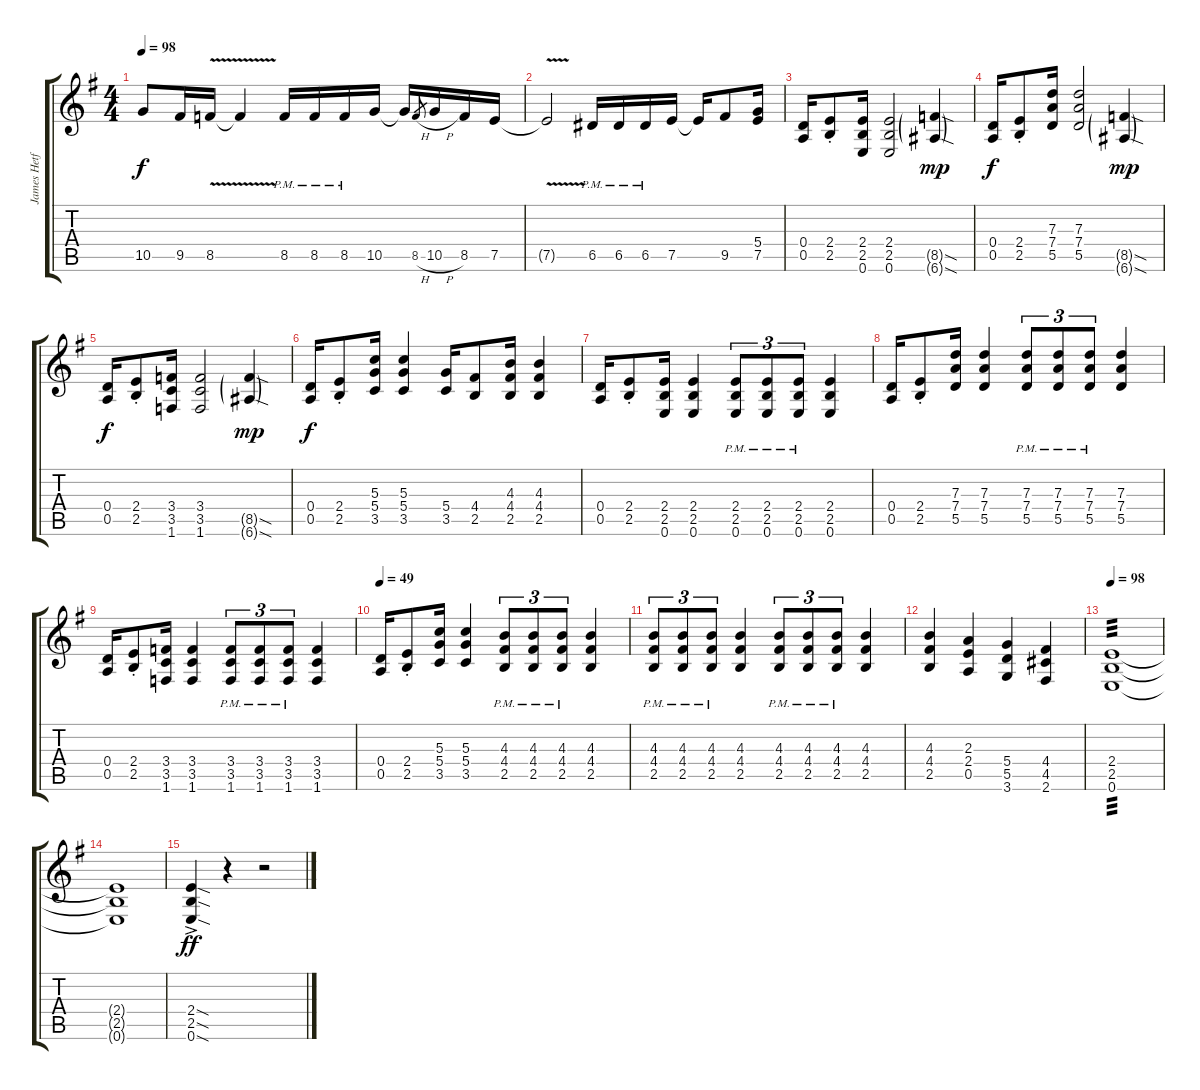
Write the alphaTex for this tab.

\track ("James Hetfield" "James Hetf") {instrument overdrivenguitar}
\staff {score tabs}
\tuning (E4 B3 G3 D3 A2 E2) {hide}
\ts (4 4)
\tempo 98
\clef g2
\ks g
10.5.8{dy f} 9.5.16 8.5{v}.16 8.5{t}.4 8.5{pm}.16 8.5{pm}.16 8.5{pm}.16 10.5.16 10.5{t}.16 8.5{h}.8{gr} 10.5{h}.16 8.5.16 7.5.16 |
7.5{v t}.2 6.5{pm}.16 6.5{pm}.16 6.5{pm}.16 7.5.16 7.5{t}.16 9.5.8 (5.4 7.5).16 |
(0.4 0.5).16 (2.4{st} 2.5{st}).8 (2.4 2.5 0.6).16 (2.4 2.5 0.6).2 (8.5{sod g} 6.6{sod g}).4{dy mp} |
(0.4 0.5).16{dy f} (2.4{st} 2.5{st}).8 (7.3 7.4 5.5).16 (7.3 7.4 5.5).2 (8.5{sod g} 6.6{sod g}).4{dy mp} |
(0.4 0.5).16{dy f} (2.4{st} 2.5{st}).8 (3.4 3.5 1.6).16 (3.4 3.5 1.6).2 (8.5{sod g} 6.6{sod g}).4{dy mp} |
(0.4 0.5).16{dy f} (2.4{st} 2.5{st}).8 (5.3 5.4 3.5).16 (5.3 5.4 3.5).4 (5.4 3.5).16 (4.4 2.5).8 (4.3 4.4 2.5).16 (4.3 4.4 2.5).4 |
(0.4 0.5).16 (2.4{st} 2.5{st}).8 (2.4 2.5 0.6).16 (2.4 2.5 0.6).4 (2.4{pm} 2.5{pm} 0.6{pm}).8{tu (3 2)} (2.4{pm} 2.5{pm} 0.6{pm}).8{tu (3 2)} (2.4{pm} 2.5{pm} 0.6{pm}).8{tu (3 2)} (2.4 2.5 0.6).4 |
(0.4 0.5).16 (2.4{st} 2.5{st}).8 (7.3 7.4 5.5).16 (7.3 7.4 5.5).4 (7.3{pm} 7.4{pm} 5.5{pm}).8{tu (3 2)} (7.3{pm} 7.4{pm} 5.5{pm}).8{tu (3 2)} (7.3{pm} 7.4{pm} 5.5{pm}).8{tu (3 2)} (7.3 7.4 5.5).4 |
(0.4 0.5).16 (2.4{st} 2.5{st}).8 (3.4 3.5 1.6).16 (3.4 3.5 1.6).4 (3.4{pm} 3.5{pm} 1.6{pm}).8{tu (3 2)} (3.4{pm} 3.5{pm} 1.6{pm}).8{tu (3 2)} (3.4{pm} 3.5{pm} 1.6{pm}).8{tu (3 2)} (3.4 3.5 1.6).4 |
\tempo 49
(0.4 0.5).16{instrument distortionguitar} (2.4{st} 2.5{st}).8 (5.3 5.4 3.5).16 (5.3 5.4 3.5).4 (4.3{pm} 4.4{pm} 2.5{pm}).8{tu (3 2)} (4.3{pm} 4.4{pm} 2.5{pm}).8{tu (3 2)} (4.3{pm} 4.4{pm} 2.5{pm}).8{tu (3 2)} (4.3 4.4 2.5).4 |
(4.3{pm} 4.4{pm} 2.5{pm}).8{tu (3 2)} (4.3{pm} 4.4{pm} 2.5{pm}).8{tu (3 2)} (4.3{pm} 4.4{pm} 2.5{pm}).8{tu (3 2)} (4.3 4.4 2.5).4 (4.3{pm} 4.4{pm} 2.5{pm}).8{tu (3 2)} (4.3{pm} 4.4{pm} 2.5{pm}).8{tu (3 2)} (4.3{pm} 4.4{pm} 2.5{pm}).8{tu (3 2)} (4.3 4.4 2.5).4 |
(4.3 4.4 2.5).4 (2.3 2.4 0.5).4 (5.4 5.5 3.6).4 (4.4 4.5 2.6).4 |
\tempo 98
(2.4 2.5 0.6).1{tp 3 instrument distortionguitar} |
(2.4{t} 2.5{t} 0.6{t}).1 |
(2.4{sod ac} 2.5{sod ac} 0.6{sod ac}).4{dy ff} r.4 r.2
